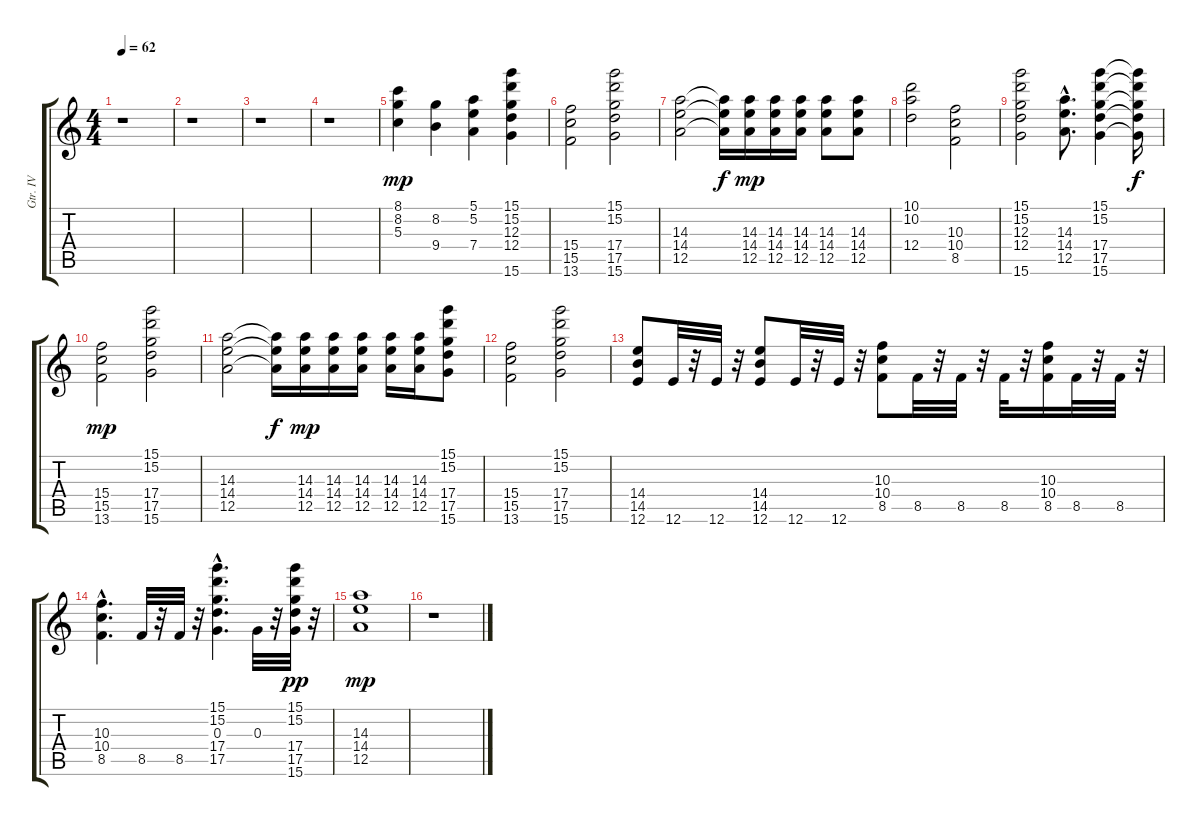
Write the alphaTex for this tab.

\track ("Gtr. IV" "Gtr. IV") {instrument distortionguitar}
\staff {score tabs}
\tuning (E4 B3 G3 D3 A2 E2) {hide}
\ts (4 4)
\tempo 62
\clef g2
\ks c
r.1{dy mp} |
r.1 |
r.1 |
r.1 |
(8.1 8.2 5.3).4 (8.2 9.4).4 (5.1 5.2 7.4).4 (15.1 15.2 12.3 12.4 15.6).4 |
(15.4 15.5 13.6).2 (15.1 15.2 17.4 17.5 15.6).2 |
(14.3 14.4 12.5).2 (14.3{t} 14.4{t} 12.5{t}).16{dy f} (14.3 14.4 12.5).16{dy mp} (14.3 14.4 12.5).16 (14.3 14.4 12.5).16 (14.3 14.4 12.5).8 (14.3 14.4 12.5).8 |
(10.1 10.2 12.4).2 (10.3 10.4 8.5).2 |
(15.1 15.2 12.3 12.4 15.6).2 (14.3{hac} 14.4{hac} 12.5{hac}).8{d} (15.1 15.2 17.4 17.5 15.6).4 (15.1{t} 15.2{t} 17.4{t} 17.5{t} 15.6{t}).16{dy f} |
(15.4 15.5 13.6).2{dy mp} (15.1 15.2 17.4 17.5 15.6).2 |
(14.3 14.4 12.5).2 (14.3{t} 14.4{t} 12.5{t}).16{dy f} (14.3 14.4 12.5).16{dy mp} (14.3 14.4 12.5).16 (14.3 14.4 12.5).16 (14.3 14.4 12.5).16 (14.3 14.4 12.5).16 (15.1 15.2 17.4 17.5 15.6).8 |
(15.4 15.5 13.6).2 (15.1 15.2 17.4 17.5 15.6).2 |
(14.4 14.5 12.6).8 12.6.32 r.32 12.6.32 r.32 (14.4 14.5 12.6).8 12.6.32 r.32 12.6.32 r.32 (10.3 10.4 8.5).8 8.5.32 r.32 8.5.32 r.32 8.5.32 r.32 (10.3 10.4 8.5).16 8.5.32 r.32 8.5.32 r.32 |
(10.3{hac} 10.4{hac} 8.5{hac}).4{d} 8.5.32 r.32 8.5.32 r.32 (15.1{hac} 15.2{hac} 0.3{hac} 17.4{hac} 17.5{hac}).4{d} 0.3.32 r.32 (15.1 15.2 17.4 17.5 15.6).32{dy pp} r.32 |
(14.3 14.4 12.5).1{dy mp} |
r.1
